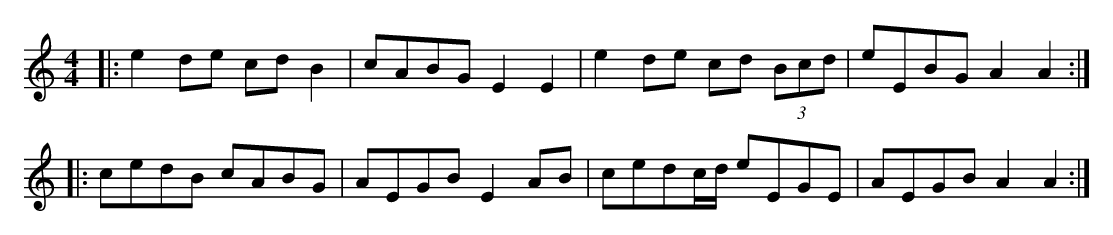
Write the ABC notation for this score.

X:1
M:4/4
K:Amin
|:e2de cdB2|cABG E2E2|e2de cd (3Bcd|eEBG A2A2:|
|:cedB cABG|AEGB E2AB|cedc/d/ eEGE|AEGB A2A2:|
